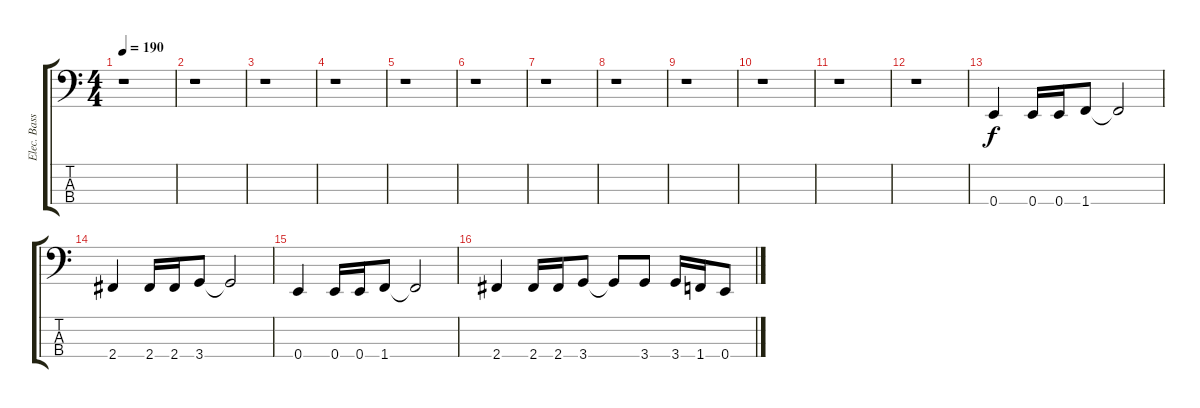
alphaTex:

\track ("Elec. Bass" "Elec. Bass") {instrument electricbasspick}
\staff {score tabs}
\tuning (G2 D2 A1 E1) {hide}
\ts (4 4)
\tempo 190
\clef f4
\ks c
r.1{dy f instrument electricbasspick} |
r.1 |
r.1 |
r.1 |
r.1 |
r.1 |
r.1 |
r.1 |
r.1 |
r.1 |
r.1 |
r.1 |
0.4.4 0.4.16 0.4.16 1.4.8 1.4{t}.2 |
2.4.4 2.4.16 2.4.16 3.4.8 3.4{t}.2 |
0.4.4 0.4.16 0.4.16 1.4.8 1.4{t}.2 |
2.4.4 2.4.16 2.4.16 3.4.8 3.4{t}.8 3.4.8 3.4.16 1.4.16 0.4.8
